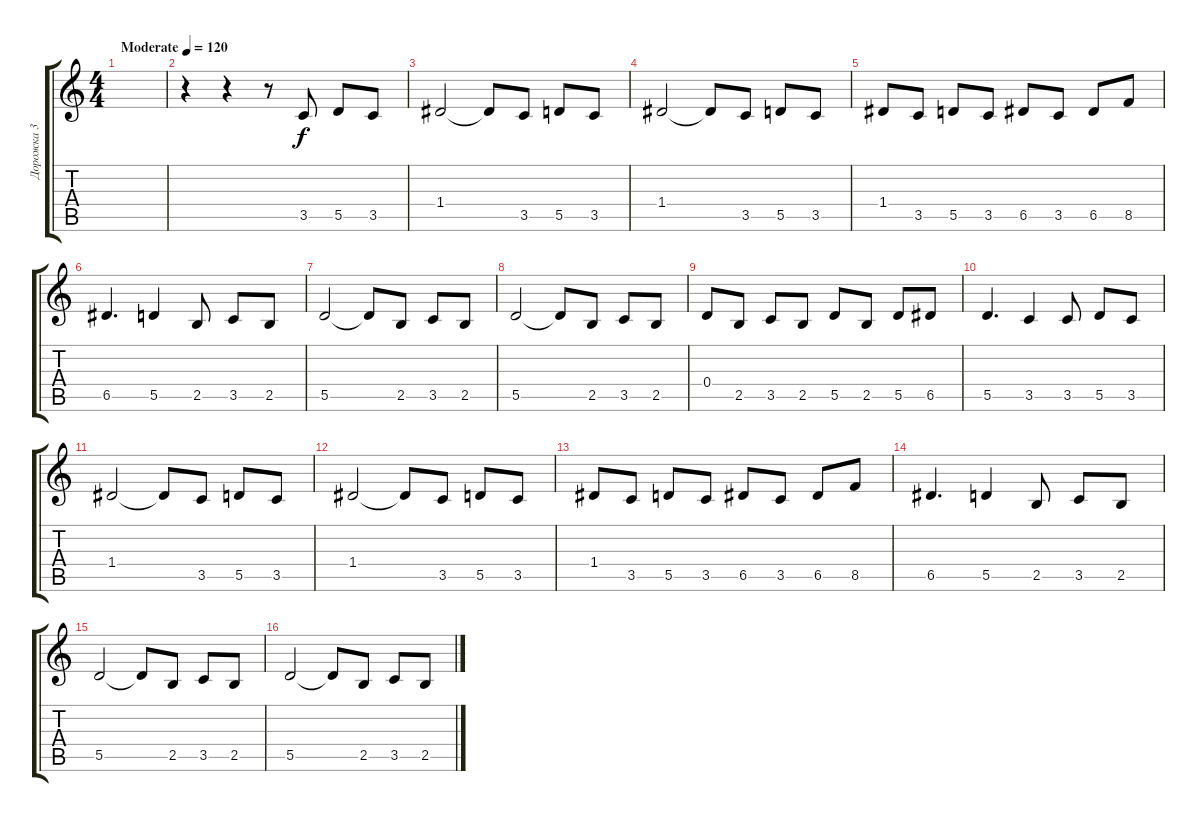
\track ("Дорожка 3" "Дорожка 3") {instrument banjo}
\staff {score tabs}
\tuning (E4 B3 G3 D3 A2 E2) {hide}
\displaytranspose 12
\ts (4 4)
\tempo (120 "Moderate")
\clef g2
\ks c
|
r.4 r.4 r.8 3.5.8 5.5.8 3.5.8 |
1.4.2 1.4{t}.8 3.5.8 5.5.8 3.5.8 |
1.4.2 1.4{t}.8 3.5.8 5.5.8 3.5.8 |
1.4.8 3.5.8 5.5.8 3.5.8 6.5.8 3.5.8 6.5.8 8.5.8 |
6.5.4{d} 5.5.4 2.5.8 3.5.8 2.5.8 |
5.5.2 5.5{t}.8 2.5.8 3.5.8 2.5.8 |
5.5.2 5.5{t}.8 2.5.8 3.5.8 2.5.8 |
0.4.8 2.5.8 3.5.8 2.5.8 5.5.8 2.5.8 5.5.8 6.5.8 |
5.5.4{d} 3.5.4 3.5.8 5.5.8 3.5.8 |
1.4.2 1.4{t}.8 3.5.8 5.5.8 3.5.8 |
1.4.2 1.4{t}.8 3.5.8 5.5.8 3.5.8 |
1.4.8 3.5.8 5.5.8 3.5.8 6.5.8 3.5.8 6.5.8 8.5.8 |
6.5.4{d} 5.5.4 2.5.8 3.5.8 2.5.8 |
5.5.2 5.5{t}.8 2.5.8 3.5.8 2.5.8 |
5.5.2 5.5{t}.8 2.5.8 3.5.8 2.5.8
